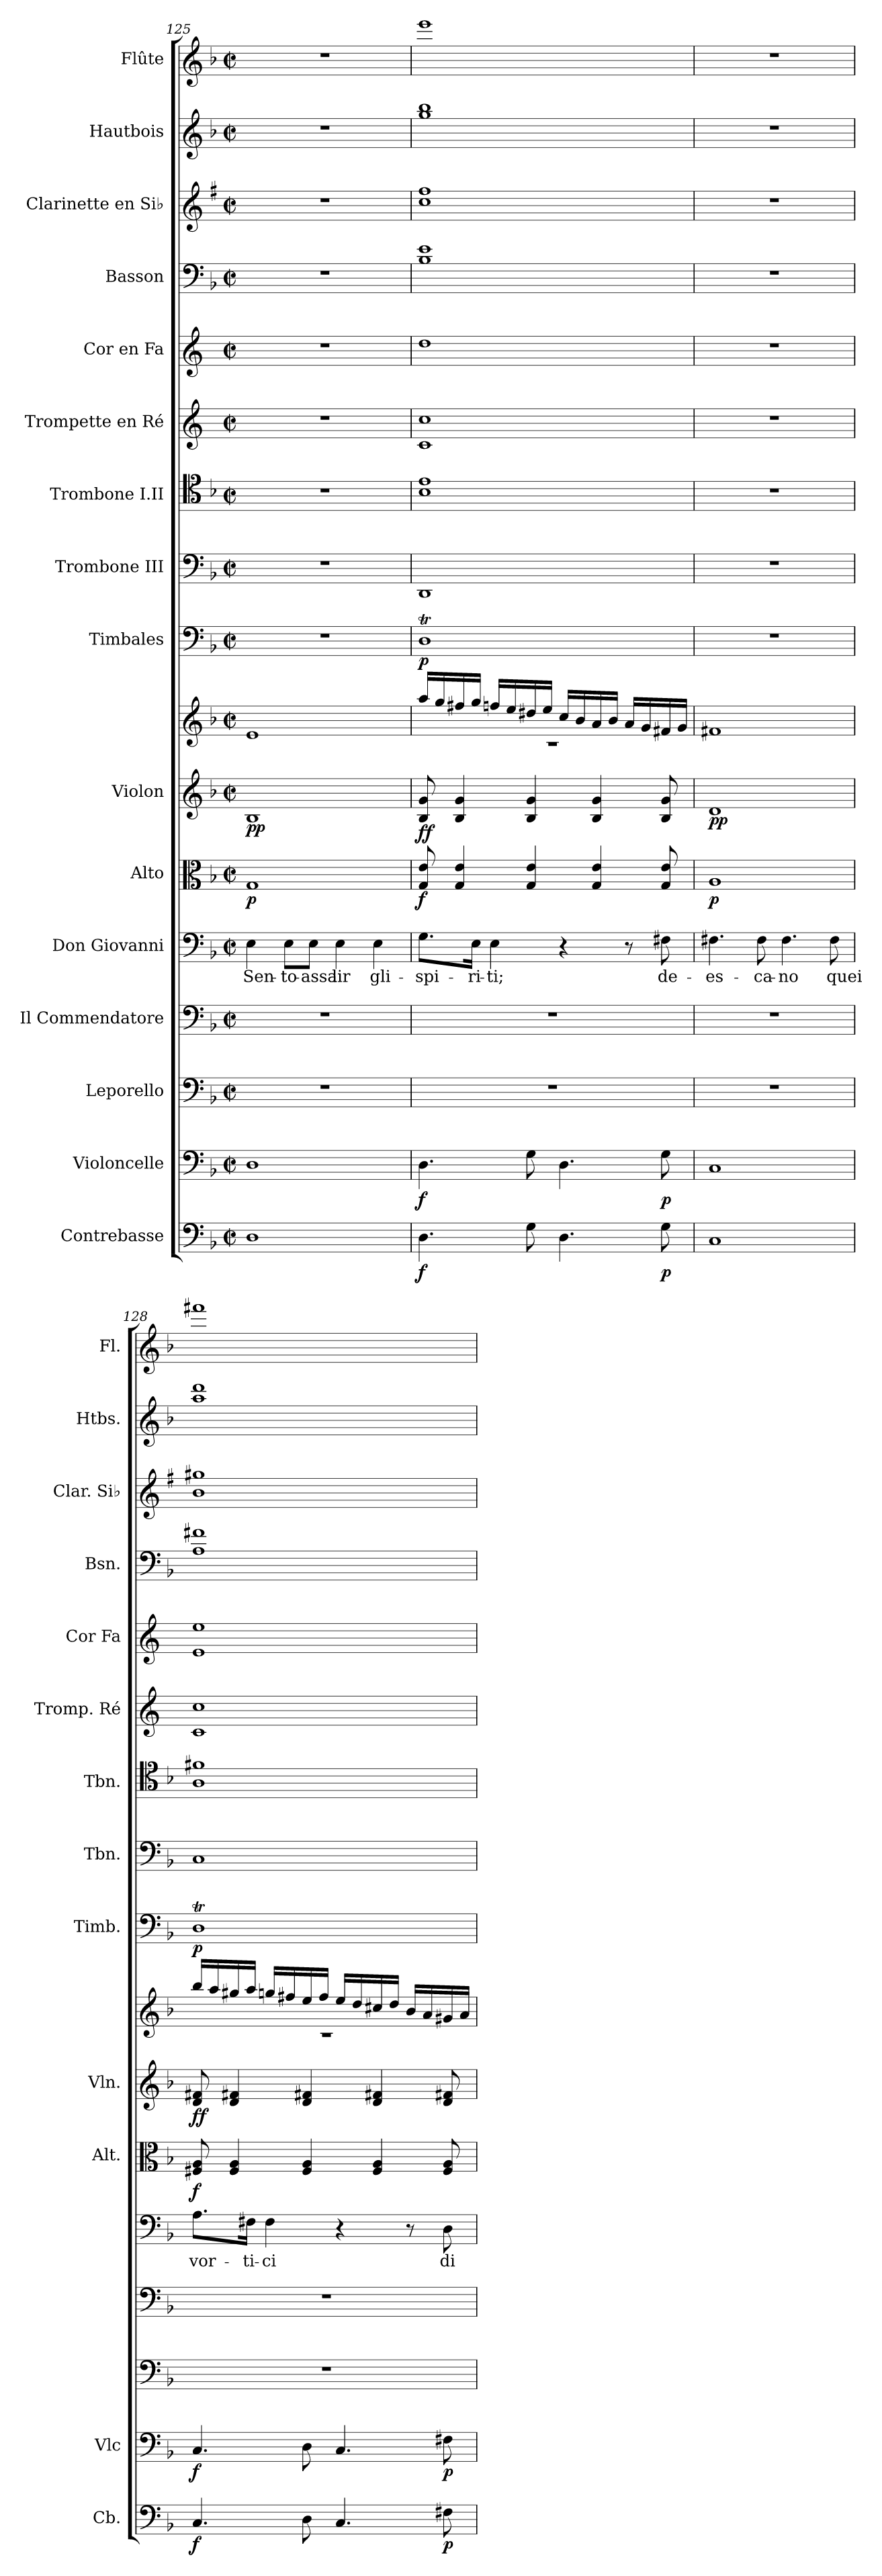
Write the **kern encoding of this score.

**kern	**dynam	**kern	**dynam	**kern	**kern	**kern	**text	**kern	**dynam	**kern	**kern	**dynam	**kern	**dynam	**kern	**kern	**kern	**kern	**kern	**kern	**kern	**kern
*part16	*part16	*part15	*part15	*part14	*part13	*part12	*part12	*part11	*part11	*part10	*part10	*part10	*part9	*part9	*part8	*part7	*part6	*part5	*part4	*part3	*part2	*part1
*staff17	*staff17	*staff16	*staff16	*staff15	*staff14	*staff13	*staff13	*staff12	*staff12	*staff11	*staff10	*staff10/11	*staff9	*staff9	*staff8	*staff7	*staff6	*staff5	*staff4	*staff3	*staff2	*staff1
*I"Contrebasse	*	*I"Violoncelle	*	*I"Leporello	*I"Il Commendatore	*I"Don Giovanni	*	*I"Alto	*	*I"Violon	*	*	*I"Timbales	*	*I"Trombone III	*I"Trombone I.II	*I"Trompette en Ré	*I"Cor en Fa	*I"Basson	*I"Clarinette en Si♭	*I"Hautbois	*I"Flûte
*I'Cb.	*	*I'Vlc	*	*	*	*	*	*I'Alt.	*	*I'Vln.	*	*	*I'Timb.	*	*I'Tbn.	*I'Tbn.	*I'Tromp. Ré	*I'Cor Fa	*I'Bsn.	*I'Clar. Si♭	*I'Htbs.	*I'Fl.
*clefF4	*	*clefF4	*	*clefF4	*clefF4	*clefF4	*	*clefC3	*	*clefG2	*clefG2	*	*clefF4	*	*clefF4	*clefC4	*clefG2	*clefG2	*clefF4	*clefG2	*clefG2	*clefG2
*ITrd7c12	*	*	*	*	*	*	*	*	*	*	*	*	*	*	*	*	*ITrd-1c-2	*ITrd4c7	*	*ITrd1c2	*	*
*k[b-]	*	*k[b-]	*	*k[b-]	*k[b-]	*k[b-]	*	*k[b-]	*	*k[b-]	*k[b-]	*	*k[b-]	*	*k[b-]	*k[b-]	*k[f#c#]	*k[b-]	*k[b-]	*k[b-]	*k[b-]	*k[b-]
*M2/2	*	*M2/2	*	*M2/2	*M2/2	*M2/2	*	*M2/2	*	*M2/2	*M2/2	*	*M2/2	*	*M2/2	*M2/2	*M2/2	*M2/2	*M2/2	*M2/2	*M2/2	*M2/2
*met(c|)	*	*met(c|)	*	*met(c|)	*met(c|)	*met(c|)	*	*met(c|)	*	*met(c|)	*met(c|)	*	*met(c|)	*	*met(c|)	*met(c|)	*met(c|)	*met(c|)	*met(c|)	*met(c|)	*met(c|)	*met(c|)
=125	=125	=125	=125	=125	=125	=125	=125	=125	=125	=125	=125	=125	=125	=125	=125	=125	=125	=125	=125	=125	=125	=125
!	!	!	!	!	!	!	!LO:LY:b	!	!LO:DY:b	!	!	!LO:DY:b=2	!	!	!	!	!	!	!	!	!	!
!	!	!	!	!	!	!	!	!	!	!	!	!LO:DY:n=1:b	!	!	!	!	!	!	!	!	!	!
1DD	.	1D	.	1r	1r	4E\	Sen-	1G	p	1B-	1e	p p	1r	.	1r	1r	1r	1r	1r	1r	1r	1r
!	!	!	!	!	!	!	!LO:LY:b	!	!	!	!	!	!	!	!	!	!	!	!	!	!	!
.	.	.	.	.	.	8E\L	-to-	.	.	.	.	.	.	.	.	.	.	.	.	.	.	.
!	!	!	!	!	!	!	!LO:LY:b	!	!	!	!	!	!	!	!	!	!	!	!	!	!	!
.	.	.	.	.	.	8E\J	-assa	.	.	.	.	.	.	.	.	.	.	.	.	.	.	.
!	!	!	!	!	!	!	!LO:LY:b	!	!	!	!	!	!	!	!	!	!	!	!	!	!	!
.	.	.	.	.	.	4E\	lir	.	.	.	.	.	.	.	.	.	.	.	.	.	.	.
!	!	!	!	!	!	!	!LO:LY:b	!	!	!	!	!	!	!	!	!	!	!	!	!	!	!
.	.	.	.	.	.	4E\	gli-	.	.	.	.	.	.	.	.	.	.	.	.	.	.	.
=126	=126	=126	=126	=126	=126	=126	=126	=126	=126	=126	=126	=126	=126	=126	=126	=126	=126	=126	=126	=126	=126	=126
!	!LO:DY:b	!	!LO:DY:b	!	!	!	!LO:LY:b	!	!LO:DY:b	!	!	!LO:DY:b=2	!	!	!	!	!	!	!	!	!	!
*	*	*	*	*	*	*	*	*	*	*	*^	*	*	*	*	*	*	*	*	*	*	*
!	!	!	!	!	!	!	!	!	!	!	!	!	!LO:DY:n=1:b	!	!LO:DY:b	!	!	!	!	!	!	!	!
4.DD\	f	4.D\	f	1r	1r	8.G\L	-spi-	8G/ 8e/	f	8B-/ 8g/	16aa/LL	1r	f f	1DT	p	1DD	1B- 1e	1d 1dd	1g	1B- 1e	1b- 1ee	1gg 1bb-	1eee
.	.	.	.	.	.	.	.	.	.	.	16gg/	.	.	.	.	.	.	.	.	.	.	.	.
.	.	.	.	.	.	.	.	4G/ 4e/	.	4B-/ 4g/	16ff#X/	.	.	.	.	.	.	.	.	.	.	.	.
!	!	!	!	!	!	!	!LO:LY:b	!	!	!	!	!	!	!	!	!	!	!	!	!	!	!	!
.	.	.	.	.	.	16E\Jk	-ri-	.	.	.	16gg/JJ	.	.	.	.	.	.	.	.	.	.	.	.
!	!	!	!	!	!	!	!LO:LY:b	!	!	!	!	!	!	!	!	!	!	!	!	!	!	!	!
.	.	.	.	.	.	4E\	-ti;	.	.	.	16ffn/LL	.	.	.	.	.	.	.	.	.	.	.	.
.	.	.	.	.	.	.	.	.	.	.	16ee/	.	.	.	.	.	.	.	.	.	.	.	.
8GG\	.	8G\	.	.	.	.	.	4G/ 4e/	.	4B-/ 4g/	16dd#X/	.	.	.	.	.	.	.	.	.	.	.	.
.	.	.	.	.	.	.	.	.	.	.	16ee/JJ	.	.	.	.	.	.	.	.	.	.	.	.
4.DD\	.	4.D\	.	.	.	4r	.	.	.	.	16cc/LL	.	.	.	.	.	.	.	.	.	.	.	.
.	.	.	.	.	.	.	.	.	.	.	16b-/	.	.	.	.	.	.	.	.	.	.	.	.
.	.	.	.	.	.	.	.	4G/ 4e/	.	4B-/ 4g/	16a/	.	.	.	.	.	.	.	.	.	.	.	.
.	.	.	.	.	.	.	.	.	.	.	16b-/JJ	.	.	.	.	.	.	.	.	.	.	.	.
.	.	.	.	.	.	8r	.	.	.	.	16a/LL	.	.	.	.	.	.	.	.	.	.	.	.
.	.	.	.	.	.	.	.	.	.	.	16g/	.	.	.	.	.	.	.	.	.	.	.	.
!	!LO:DY:b	!	!LO:DY:b	!	!	!	!LO:LY:b	!	!	!	!	!	!	!	!	!	!	!	!	!	!	!	!
8GG\	p	8G\	p	.	.	8F#X\	de-	8G/ 8e/	.	8B-/ 8g/	16f#X/	.	.	.	.	.	.	.	.	.	.	.	.
.	.	.	.	.	.	.	.	.	.	.	16g/JJ	.	.	.	.	.	.	.	.	.	.	.	.
*	*	*	*	*	*	*	*	*	*	*	*v	*v	*	*	*	*	*	*	*	*	*	*	*
=127	=127	=127	=127	=127	=127	=127	=127	=127	=127	=127	=127	=127	=127	=127	=127	=127	=127	=127	=127	=127	=127	=127
!	!	!	!	!	!	!	!LO:LY:b	!	!LO:DY:b	!	!	!LO:DY:b=2	!	!	!	!	!	!	!	!	!	!
!	!	!	!	!	!	!	!	!	!	!	!	!LO:DY:n=1:b	!	!	!	!	!	!	!	!	!	!
1CC	.	1C	.	1r	1r	4.F#X\	-es-	1A	p	1d	1f#X	p p	1r	.	1r	1r	1r	1r	1r	1r	1r	1r
!	!	!	!	!	!	!	!LO:LY:b	!	!	!	!	!	!	!	!	!	!	!	!	!	!	!
.	.	.	.	.	.	8F#\	-ca-	.	.	.	.	.	.	.	.	.	.	.	.	.	.	.
!	!	!	!	!	!	!	!LO:LY:b	!	!	!	!	!	!	!	!	!	!	!	!	!	!	!
.	.	.	.	.	.	4.F#\	-no	.	.	.	.	.	.	.	.	.	.	.	.	.	.	.
!	!	!	!	!	!	!	!LO:LY:b	!	!	!	!	!	!	!	!	!	!	!	!	!	!	!
.	.	.	.	.	.	8F#\	quei	.	.	.	.	.	.	.	.	.	.	.	.	.	.	.
!!LO:PB:g=z
=128	=128	=128	=128	=128	=128	=128	=128	=128	=128	=128	=128	=128	=128	=128	=128	=128	=128	=128	=128	=128	=128	=128
!	!LO:DY:b	!	!LO:DY:b	!	!	!	!LO:LY:b	!	!LO:DY:b	!	!	!LO:DY:b=2	!	!	!	!	!	!	!	!	!	!
*	*	*	*	*	*	*	*	*	*	*	*^	*	*	*	*	*	*	*	*	*	*	*
!	!	!	!	!	!	!	!	!	!	!	!	!	!LO:DY:n=1:b	!	!LO:DY:b	!	!	!	!	!	!	!	!
4.CC/	f	4.C/	f	1r	1r	8.A\L	-vor-	8F#X/ 8A/	f	8d/ 8f#X/	16bb-/LL	1r	f f	1DT	p	1C	1A 1f#X	1d 1dd	1A 1a	1A 1f#X	1a 1ff#X	1aa 1ddd	1fff#X
.	.	.	.	.	.	.	.	.	.	.	16aa/	.	.	.	.	.	.	.	.	.	.	.	.
.	.	.	.	.	.	.	.	4F#/ 4A/	.	4d/ 4f#X/	16gg#X/	.	.	.	.	.	.	.	.	.	.	.	.
!	!	!	!	!	!	!	!LO:LY:b	!	!	!	!	!	!	!	!	!	!	!	!	!	!	!	!
.	.	.	.	.	.	16F#X\Jk	-ti-	.	.	.	16aa/JJ	.	.	.	.	.	.	.	.	.	.	.	.
!	!	!	!	!	!	!	!LO:LY:b	!	!	!	!	!	!	!	!	!	!	!	!	!	!	!	!
.	.	.	.	.	.	4F#\	-ci	.	.	.	16ggn/LL	.	.	.	.	.	.	.	.	.	.	.	.
.	.	.	.	.	.	.	.	.	.	.	16ff#X/	.	.	.	.	.	.	.	.	.	.	.	.
8DD\	.	8D\	.	.	.	.	.	4F#/ 4A/	.	4d/ 4f#X/	16ee/	.	.	.	.	.	.	.	.	.	.	.	.
.	.	.	.	.	.	.	.	.	.	.	16ff#/JJ	.	.	.	.	.	.	.	.	.	.	.	.
4.CC/	.	4.C/	.	.	.	4r	.	.	.	.	16ee/LL	.	.	.	.	.	.	.	.	.	.	.	.
.	.	.	.	.	.	.	.	.	.	.	16dd/	.	.	.	.	.	.	.	.	.	.	.	.
.	.	.	.	.	.	.	.	4F#/ 4A/	.	4d/ 4f#X/	16cc#X/	.	.	.	.	.	.	.	.	.	.	.	.
.	.	.	.	.	.	.	.	.	.	.	16dd/JJ	.	.	.	.	.	.	.	.	.	.	.	.
.	.	.	.	.	.	8r	.	.	.	.	16b-/LL	.	.	.	.	.	.	.	.	.	.	.	.
.	.	.	.	.	.	.	.	.	.	.	16a/	.	.	.	.	.	.	.	.	.	.	.	.
!	!LO:DY:b	!	!LO:DY:b	!	!	!	!LO:LY:b	!	!	!	!	!	!	!	!	!	!	!	!	!	!	!	!
8FF#X\	p	8F#X\	p	.	.	8D\	di	8F#/ 8A/	.	8d/ 8f#X/	16g#X/	.	.	.	.	.	.	.	.	.	.	.	.
.	.	.	.	.	.	.	.	.	.	.	16a/JJ	.	.	.	.	.	.	.	.	.	.	.	.
*	*	*	*	*	*	*	*	*	*	*	*v	*v	*	*	*	*	*	*	*	*	*	*	*
=	=	=	=	=	=	=	=	=	=	=	=	=	=	=	=	=	=	=	=	=	=	=
*-	*-	*-	*-	*-	*-	*-	*-	*-	*-	*-	*-	*-	*-	*-	*-	*-	*-	*-	*-	*-	*-	*-
